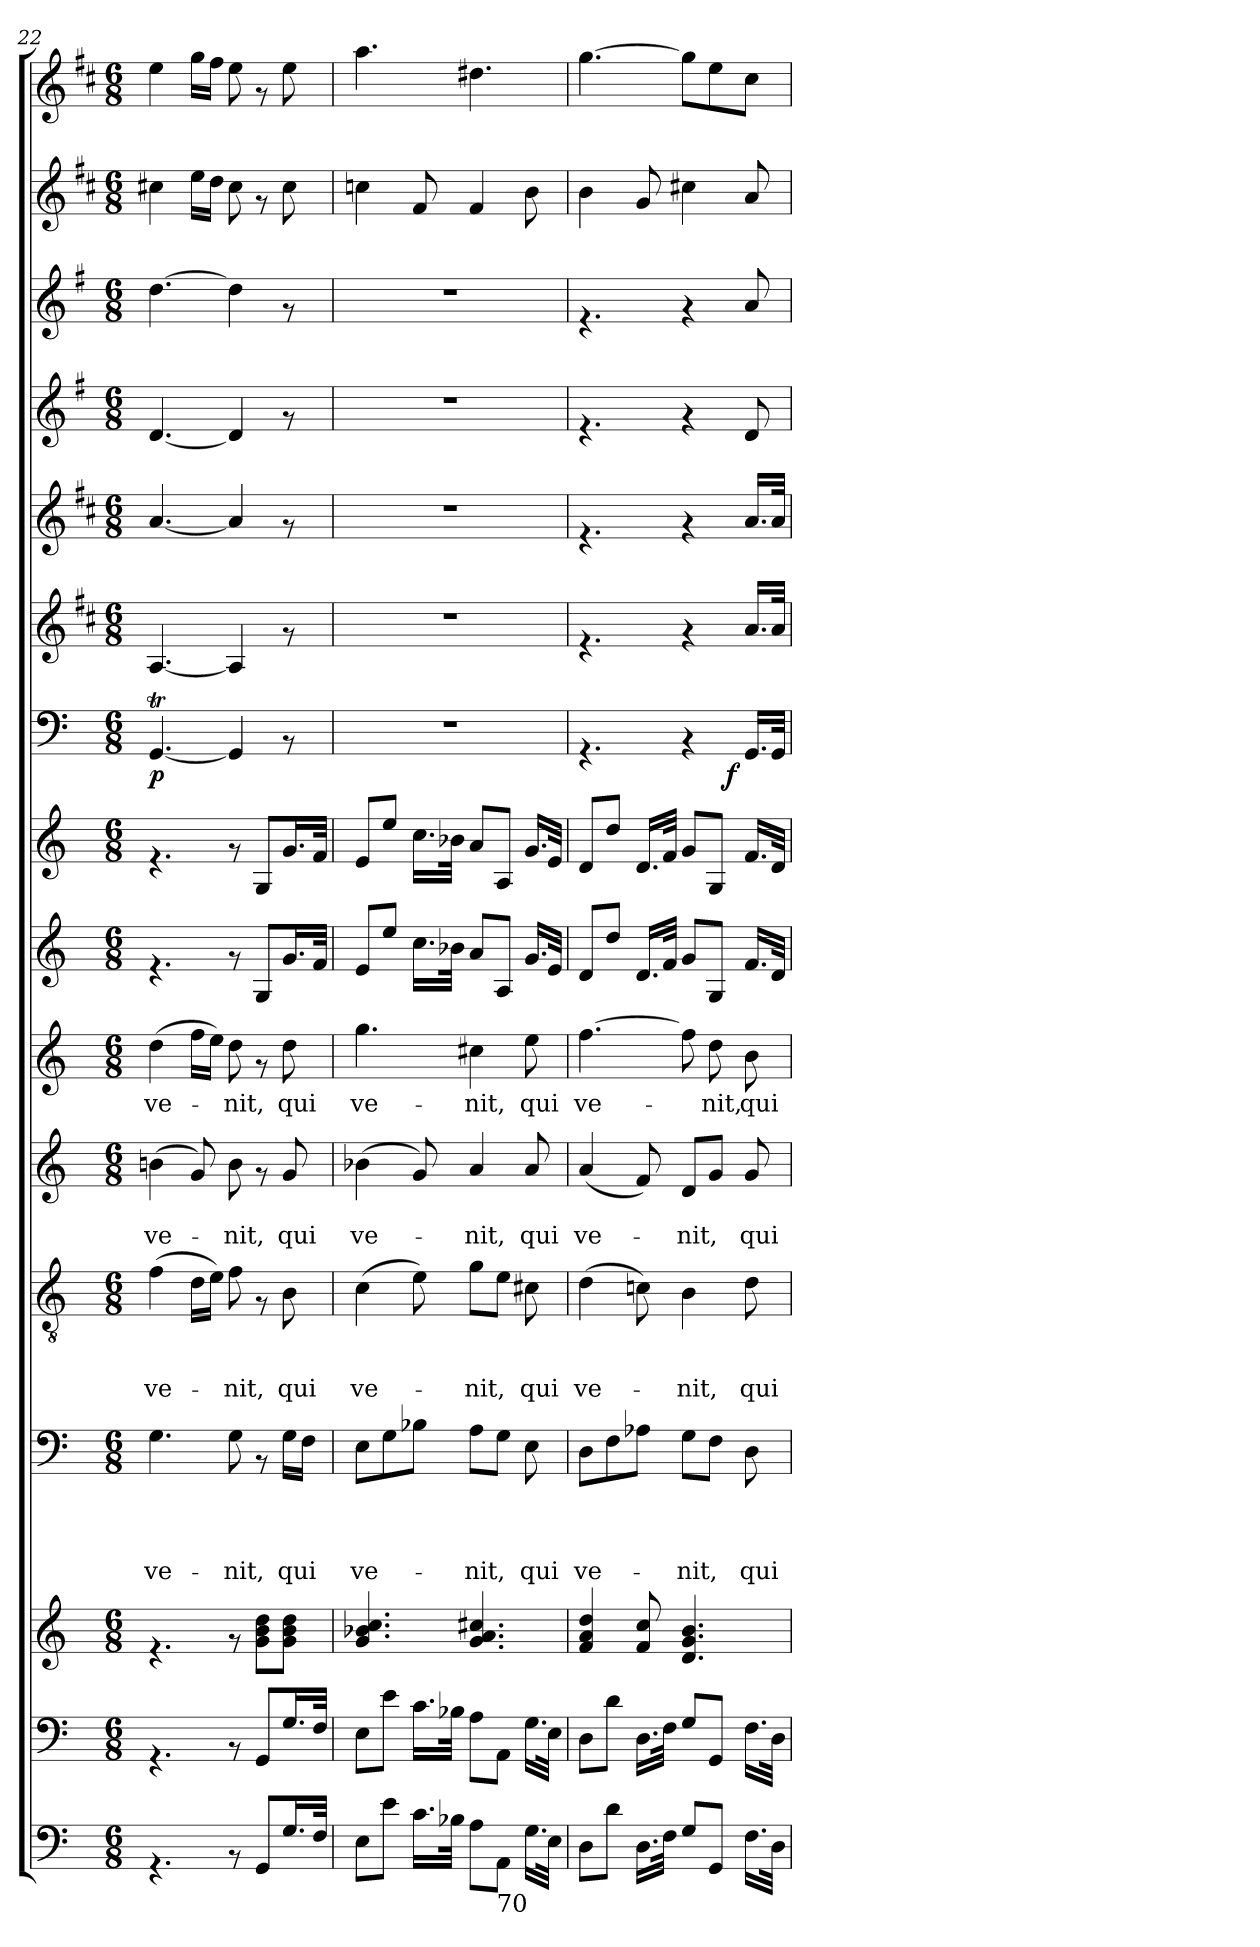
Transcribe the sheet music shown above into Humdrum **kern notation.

**kern	**kern	**kern	**kern	**text	**text	**text	**text	**kern	**text	**text	**text	**kern	**text	**text	**kern	**text	**kern	**kern	**kern	**dynam	**kern	**kern	**kern	**kern	**kern	**kern
*part16	*part15	*part14	*part13	*part13	*part13	*part13	*part13	*part12	*part12	*part12	*part12	*part11	*part11	*part11	*part10	*part10	*part9	*part8	*part7	*part7	*part6	*part5	*part4	*part3	*part2	*part1
*staff16	*staff15	*staff14	*staff13	*staff13	*staff13	*staff13	*staff13	*staff12	*staff12	*staff12	*staff12	*staff11	*staff11	*staff11	*staff10	*staff10	*staff9	*staff8	*staff7	*staff7	*staff6	*staff5	*staff4	*staff3	*staff2	*staff1
*clefF4	*clefF4	*clefG2	*clefF4	*	*	*	*	*clefGv2	*	*	*	*clefG2	*	*	*clefG2	*	*clefG2	*clefG2	*clefF4	*	*clefG2	*clefG2	*clefG2	*clefG2	*clefG2	*clefG2
*	*	*	*	*	*	*	*	*	*	*	*	*	*	*	*	*	*	*	*	*	*ITrd1c2	*ITrd1c2	*ITrd-3c-5	*ITrd-3c-5	*ITrd1c2	*ITrd1c2
*k[]	*k[]	*k[]	*k[]	*	*	*	*	*k[]	*	*	*	*k[]	*	*	*k[]	*	*k[]	*k[]	*k[]	*	*k[]	*k[]	*k[]	*k[]	*k[]	*k[]
*C:	*C:	*C:	*C:	*	*	*	*	*C:	*	*	*	*C:	*	*	*C:	*	*C:	*C:	*C:	*	*C:	*C:	*C:	*C:	*C:	*C:
*M6/8	*M6/8	*M6/8	*M6/8	*	*	*	*	*M6/8	*	*	*	*M6/8	*	*	*M6/8	*	*M6/8	*M6/8	*M6/8	*	*M6/8	*M6/8	*M6/8	*M6/8	*M6/8	*M6/8
=22	=22	=22	=22	=22	=22	=22	=22	=22	=22	=22	=22	=22	=22	=22	=22	=22	=22	=22	=22	=22	=22	=22	=22	=22	=22	=22
!	!	!	!	!	!	!	!LO:LY:b	!	!	!	!LO:LY:b	!	!	!LO:LY:b	!	!LO:LY:b	!	!	!	!LO:DY:b	!	!	!	!	!	!
4.rAA	4.rAA	4.rf	4.G\	.	.	.	ve-	(>4f\	.	.	ve-	(>4bn\	.	ve-	(>4dd\	ve-	4.rf	4.rf	[<4.GGT/	p	[<4.G/	[<4.g/	[<4.g/	[>4.gg\	4bn\	4dd\
.	.	.	.	.	.	.	.	16d\LL	.	.	.	8g/)	.	.	16ff\LL	.	.	.	.	.	.	.	.	.	16dd\LL	16ff\LL
.	.	.	.	.	.	.	.	16e\JJ)	.	.	.	.	.	.	16ee\JJ)	.	.	.	.	.	.	.	.	.	16cc\JJ	16ee\JJ
!	!	!	!	!	!	!	!LO:LY:b	!	!	!	!LO:LY:b	!	!	!LO:LY:b	!	!LO:LY:b	!	!	!	!	!	!	!	!	!	!
8rAA	8rAA	8rf	8G\	.	.	.	-nit,	8f\	.	.	-nit,	8b\	.	-nit,	8dd\	-nit,	8rf	8rf	4GG/]	.	4G/]	4g/]	4g/]	4gg\]	8b\	8dd\
8GG/L	8GG/L	8g\ 8b\ 8dd\L	8rAA	.	.	.	.	8rF	.	.	.	8rf	.	.	8rf	.	8G/L	8G/L	.	.	.	.	.	.	8rf	8rf
!	!	!	!	!	!	!	!LO:LY:b	!	!	!	!LO:LY:b	!	!	!LO:LY:b	!	!LO:LY:b	!	!	!	!	!	!	!	!	!	!
16.G/L	16.G/L	8g\ 8b\ 8dd\J	16G\LL	.	.	.	qui	8B\	.	.	qui	8g/	.	qui	8dd\	qui	16.g/L	16.g/L	8rAA	.	8rf	8rf	8rf	8rf	8b\	8dd\
.	.	.	16F\JJ	.	.	.	.	.	.	.	.	.	.	.	.	.	.	.	.	.	.	.	.	.	.	.
32F/JJk	32F/JJk	.	.	.	.	.	.	.	.	.	.	.	.	.	.	.	32f/JJk	32f/JJk	.	.	.	.	.	.	.	.
=23	=23	=23	=23	=23	=23	=23	=23	=23	=23	=23	=23	=23	=23	=23	=23	=23	=23	=23	=23	=23	=23	=23	=23	=23	=23	=23
!	!	!	!	!	!	!	!LO:LY:b	!	!	!	!LO:LY:b	!	!	!LO:LY:b	!	!LO:LY:b	!	!	!	!	!	!	!	!	!	!
8E\L	8E\L	4.g/ 4.b-X/ 4.cc/	8E\L	.	.	.	ve-	(>4c\	.	.	ve-	(>4b-X\	.	ve-	4.gg\	ve-	8e/L	8e/L	2.r	.	2.r	2.r	2.r	2.r	4b-X\	4.gg\
8e\J	8e\J	.	8G\	.	.	.	.	.	.	.	.	.	.	.	.	.	8ee/J	8ee/J	.	.	.	.	.	.	.	.
16.c\LL	16.c\LL	.	8B-X\J	.	.	.	.	8e\)	.	.	.	8g/)	.	.	.	.	16.cc\LL	16.cc\LL	.	.	.	.	.	.	8e/	.
32B-X\JJk	32B-X\JJk	.	.	.	.	.	.	.	.	.	.	.	.	.	.	.	32b-X\JJk	32b-X\JJk	.	.	.	.	.	.	.	.
!	!	!	!	!	!	!	!LO:LY:b	!	!	!	!LO:LY:b	!	!	!LO:LY:b	!	!LO:LY:b	!	!	!	!	!	!	!	!	!	!
8A\L	8A\L	4.g/ 4.a/ 4.cc#X/	8A\L	.	.	.	-nit,	8g\L	.	.	-nit,	4a/	.	-nit,	4cc#X\	-nit,	8a/L	8a/L	.	.	.	.	.	.	4e/	4.cc#X\
!LO:TX:b:t=70	!	!	!	!	!	!	!	!	!	!	!	!	!	!	!	!	!	!	!	!	!	!	!	!	!	!
8AA\J	8AA\J	.	8G\J	.	.	.	.	8e\J	.	.	.	.	.	.	.	.	8A/J	8A/J	.	.	.	.	.	.	.	.
!	!	!	!	!	!	!	!LO:LY:b	!	!	!	!LO:LY:b	!	!	!LO:LY:b	!	!LO:LY:b	!	!	!	!	!	!	!	!	!	!
16.G\LL	16.G\LL	.	8E\	.	.	.	qui	8c#X\	.	.	qui	8a/	.	qui	8ee\	qui	16.g/LL	16.g/LL	.	.	.	.	.	.	8a\	.
32E\JJk	32E\JJk	.	.	.	.	.	.	.	.	.	.	.	.	.	.	.	32e/JJk	32e/JJk	.	.	.	.	.	.	.	.
=24	=24	=24	=24	=24	=24	=24	=24	=24	=24	=24	=24	=24	=24	=24	=24	=24	=24	=24	=24	=24	=24	=24	=24	=24	=24	=24
!	!	!	!	!	!	!	!LO:LY:b	!	!	!	!LO:LY:b	!	!	!LO:LY:b	!	!LO:LY:b	!	!	!	!	!	!	!	!	!	!
*	*	*	*	*	*	*	*	*	*	*	*	*	*	*	*	*	*	*	*^	*	*	*	*	*	*	*
8D\L	8D\L	4f/ 4a/ 4dd/	8D\L	.	.	.	ve-	(>4d\	.	.	ve-	(<4a/	.	ve-	[>4.ff\	ve-	8d/L	8d/L	4.rAA	2ryy	.	4.rf	4.rf	4.rf	4.rf	4a\	[>4.ff\
8d\J	8d\J	.	8F\	.	.	.	.	.	.	.	.	.	.	.	.	.	8dd/J	8dd/J	.	.	.	.	.	.	.	.	.
16.D\LL	16.D\LL	8f/ 8cc/	8A-X\J	.	.	.	.	8cn\)	.	.	.	8f/)	.	.	.	.	16.d/LL	16.d/LL	.	.	.	.	.	.	.	8f/	.
32F\JJk	32F\JJk	.	.	.	.	.	.	.	.	.	.	.	.	.	.	.	32f/JJk	32f/JJk	.	.	.	.	.	.	.	.	.
!	!	!	!	!	!	!	!LO:LY:b	!	!	!	!LO:LY:b	!	!	!LO:LY:b	!	!	!	!	!	!	!	!	!	!	!	!	!
8G/L	8G/L	4.d/ 4.g/ 4.b/	8G\L	.	.	.	-nit,	4B\	.	.	-nit,	8d/L	.	-nit,	8ff\]	.	8g/L	8g/L	4rAA	.	.	4rf	4rf	4rf	4rf	4bn\	8ff\L]
!	!	!	!	!	!	!	!	!	!	!	!	!	!	!	!	!LO:LY:b	!	!	!	!	!	!	!	!	!	!	!
8GG/J	8GG/J	.	8F\J	.	.	.	.	.	.	.	.	8g/J	.	.	8dd\	-nit,	8G/J	8G/J	.	16ryy	.	.	.	.	.	.	8dd\
!	!	!	!	!	!	!	!	!	!	!	!	!	!	!	!	!	!	!	!	!	!LO:DY:b	!	!	!	!	!	!
.	.	.	.	.	.	.	.	.	.	.	.	.	.	.	.	.	.	.	.	8.ryy	f	.	.	.	.	.	.
!	!	!	!	!	!	!	!LO:LY:b	!	!	!	!LO:LY:b	!	!	!LO:LY:b	!	!LO:LY:b	!	!	!	!	!	!	!	!	!	!	!
16.F\LL	16.F\LL	.	8D\	.	.	.	qui	8d\	.	.	qui	8g/	.	qui	8b\	qui	16.f/LL	16.f/LL	16.GG/LL	.	.	16.g/LL	16.g/LL	8g/	8dd/	8g/	8b\J
32D\JJk	32D\JJk	.	.	.	.	.	.	.	.	.	.	.	.	.	.	.	32d/JJk	32d/JJk	32GG/JJk	.	.	32g/JJk	32g/JJk	.	.	.	.
*	*	*	*	*	*	*	*	*	*	*	*	*	*	*	*	*	*	*	*v	*v	*	*	*	*	*	*	*
=	=	=	=	=	=	=	=	=	=	=	=	=	=	=	=	=	=	=	=	=	=	=	=	=	=	=
*-	*-	*-	*-	*-	*-	*-	*-	*-	*-	*-	*-	*-	*-	*-	*-	*-	*-	*-	*-	*-	*-	*-	*-	*-	*-	*-
